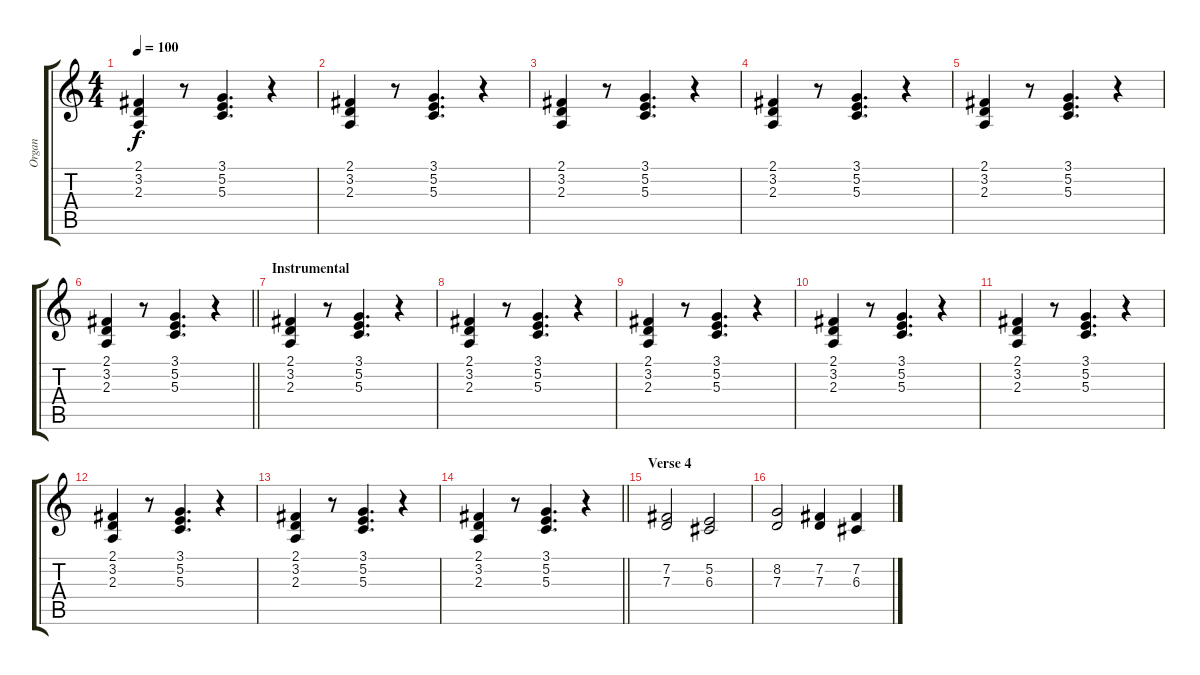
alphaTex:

\track ("Organ" "Organ") {instrument drawbarorgan}
\staff {score tabs}
\tuning (E4 B3 G3 D3 A2 E2) {hide}
\ts (4 4)
\tempo 100
\clef g2
\ks c
(2.1 3.2 2.3).4{dy f} r.8 (3.1 5.2 5.3).4{d} r.4 |
(2.1 3.2 2.3).4 r.8 (3.1 5.2 5.3).4{d} r.4 |
(2.1 3.2 2.3).4 r.8 (3.1 5.2 5.3).4{d} r.4 |
(2.1 3.2 2.3).4 r.8 (3.1 5.2 5.3).4{d} r.4 |
(2.1 3.2 2.3).4 r.8 (3.1 5.2 5.3).4{d} r.4 |
\barLineRight lightlight
(2.1 3.2 2.3).4 r.8 (3.1 5.2 5.3).4{d} r.4 |
\section ("" "Instrumental")
(2.1 3.2 2.3).4 r.8 (3.1 5.2 5.3).4{d} r.4 |
(2.1 3.2 2.3).4 r.8 (3.1 5.2 5.3).4{d} r.4 |
(2.1 3.2 2.3).4 r.8 (3.1 5.2 5.3).4{d} r.4 |
(2.1 3.2 2.3).4 r.8 (3.1 5.2 5.3).4{d} r.4 |
(2.1 3.2 2.3).4 r.8 (3.1 5.2 5.3).4{d} r.4 |
(2.1 3.2 2.3).4 r.8 (3.1 5.2 5.3).4{d} r.4 |
(2.1 3.2 2.3).4 r.8 (3.1 5.2 5.3).4{d} r.4 |
\barLineRight lightlight
(2.1 3.2 2.3).4 r.8 (3.1 5.2 5.3).4{d} r.4 |
\section ("" "Verse 4")
(7.2 7.3).2 (5.2 6.3).2 |
(8.2 7.3).2 (7.2 7.3).4 (7.2 6.3).4
